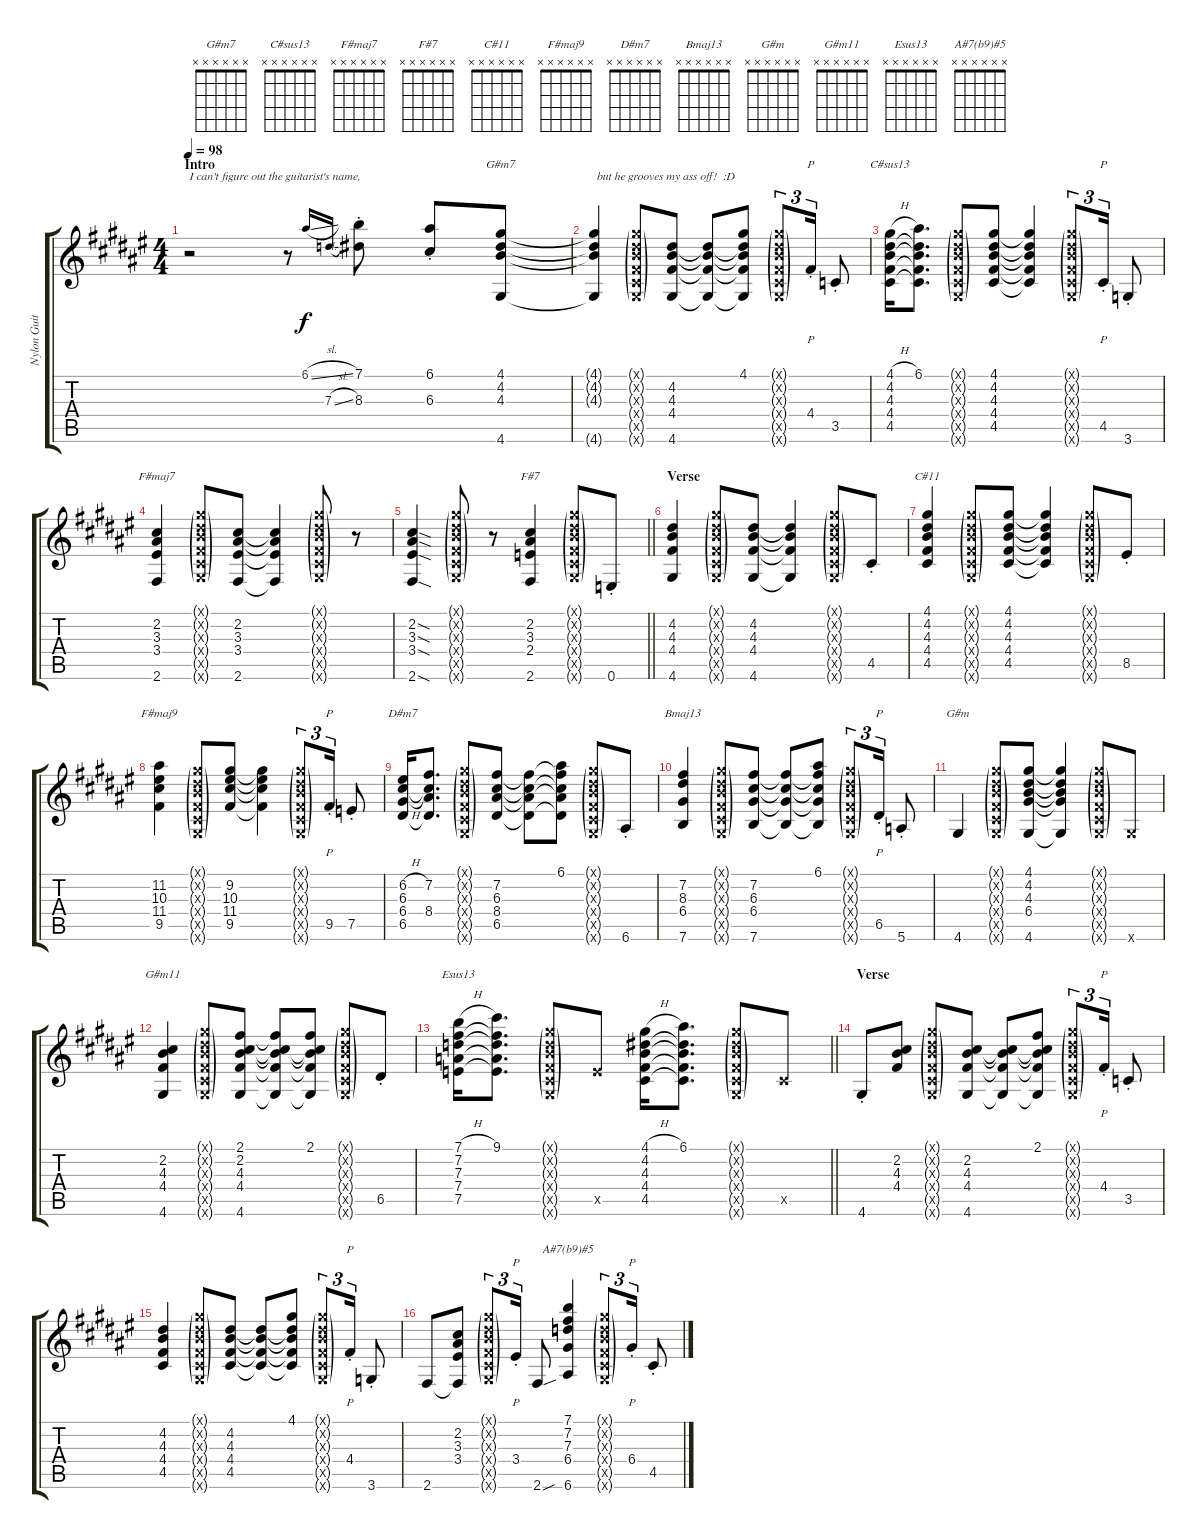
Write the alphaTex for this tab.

\track ("Nylon Guitar" "Nylon Guit") {instrument acousticguitarnylon}
\staff {score tabs}
\tuning (E4 B3 G3 D3 A2 E2) {hide}
\chord ("G#m7" x x x x x x)
\chord ("C#sus13" x x x x x x)
\chord ("F#maj7" x x x x x x)
\chord ("F#7" x x x x x x)
\chord ("C#11" x x x x x x)
\chord ("F#maj9" x x x x x x)
\chord ("D#m7" x x x x x x)
\chord ("Bmaj13" x x x x x x)
\chord ("G#m" x x x x x x)
\chord ("G#m11" x x x x x x)
\chord ("Esus13" x x x x x x)
\chord ("A#7(b9)#5" x x x x x x)
\ts (4 4)
\section ("" "Intro")
\tempo 98
\clef g2
\ks f#
r.2{txt "I can't figure out the guitarist's name," dy f instrument acousticguitarnylon} r.8 6.1{sl}.16{gr onbeat} 7.3{sl}.16{gr onbeat} (7.1{st} 8.3{st}).8 (6.1{st} 6.3{st}).8 (4.1 4.2 4.3 4.6).8{ch "G#m7"} |
(4.1{t} 4.2{t} 4.3{t} 4.6{t}).4{txt " but he grooves my ass off!  :D"} (4.1{g x} 4.2{g x} 4.3{g x} 4.4{g x} 4.5{g x} 4.6{g x}).8 (4.2 4.3 4.4 4.6).8 (4.2{t} 4.3{t} 4.4{t} 4.6{t}).8 (4.1 4.2{t} 4.3{t} 4.4{t} 4.6{t}).8 (4.1{g x} 4.2{g x} 4.3{g x} 4.4{g x} 4.5{g x} 4.6{g x}).8{tu (3 2)} 4.4{st}.16{p tu (3 2)} 3.5{st}.8 |
(4.1{h} 4.2 4.3 4.4 4.5).16{ch "C#sus13"} (6.1 4.2{t} 4.3{t} 4.4{t} 4.5{t}).8{d} (4.1{g x} 4.2{g x} 4.3{g x} 4.4{g x} 4.5{g x} 4.6{g x}).8 (4.1 4.2 4.3 4.4 4.5).8 (4.1{t} 4.2{t} 4.3{t} 4.4{t} 4.5{t}).4 (4.1{g x} 4.2{g x} 4.3{g x} 4.4{g x} 4.5{g x} 4.6{g x}).8{tu (3 2)} 4.5{st}.16{p tu (3 2)} 3.6{st}.8 |
(2.2 3.3 3.4 2.6).4{ch "F#maj7"} (4.1{g x} 4.2{g x} 4.3{g x} 4.4{g x} 4.5{g x} 4.6{g x}).8 (2.2 3.3 3.4 2.6).8 (2.2{t} 3.3{t} 3.4{t} 2.6{t}).4 (4.1{g x} 4.2{g x} 4.3{g x} 4.4{g x} 4.5{g x} 4.6{g x}).8 r.8 |
\barLineRight lightlight
(2.2{sod} 3.3{sod} 3.4{sod} 2.6{sod}).4 (4.1{g x} 4.2{g x} 4.3{g x} 4.4{g x} 4.5{g x} 4.6{g x}).8 r.8 (2.2 3.3 2.4 2.6).4{ch "F#7"} (4.1{g x} 4.2{g x} 4.3{g x} 4.4{g x} 4.5{g x} 4.6{g x}).8 0.6{st}.8 |
\section ("" "Verse")
(4.2 4.3 4.4 4.6).4 (4.1{g x} 4.2{g x} 4.3{g x} 4.4{g x} 4.5{g x} 4.6{g x}).8 (4.2 4.3 4.4 4.6).8 (4.2{t} 4.3{t} 4.4{t} 4.6{t}).4 (4.1{g x} 4.2{g x} 4.3{g x} 4.4{g x} 4.5{g x} 4.6{g x}).8 4.5{st}.8 |
(4.1 4.2 4.3 4.4 4.5).4{ch "C#11"} (4.1{g x} 4.2{g x} 4.3{g x} 4.4{g x} 4.5{g x} 4.6{g x}).8 (4.1 4.2 4.3 4.4 4.5).8 (4.1{t} 4.2{t} 4.3{t} 4.4{t} 4.5{t}).4 (4.1{g x} 4.2{g x} 4.3{g x} 4.4{g x} 4.5{g x} 4.6{g x}).8 8.5{st}.8 |
(11.2 10.3 11.4 9.5).4{ch "F#maj9"} (4.1{g x} 4.2{g x} 4.3{g x} 4.4{g x} 4.5{g x} 4.6{g x}).8 (9.2 10.3 11.4 9.5).8 (9.2{t} 10.3{t} 11.4{t} 9.5{t}).4 (4.1{g x} 4.2{g x} 4.3{g x} 4.4{g x} 4.5{g x} 4.6{g x}).8{tu (3 2)} 9.5{st}.16{p tu (3 2)} 7.5{st}.8 |
(6.2{h} 6.3 6.4{h} 6.5).16{ch "D#m7"} (7.2 6.3{t} 8.4 6.5{t}).8{d} (4.1{g x} 4.2{g x} 4.3{g x} 4.4{g x} 4.5{g x} 4.6{g x}).8 (7.2 6.3 8.4 6.5).8 (7.2{t} 6.3{t} 8.4{t} 6.5{t}).8 (6.1 7.2{t} 6.3{t} 8.4{t} 6.5{t}).8 (4.1{g x} 4.2{g x} 4.3{g x} 4.4{g x} 4.5{g x} 4.6{g x}).8 6.6{st}.8 |
(7.2 8.3 6.4 7.6).4{ch "Bmaj13"} (4.1{g x} 4.2{g x} 4.3{g x} 4.4{g x} 4.5{g x} 4.6{g x}).8 (7.2 6.3 6.4 7.6).8 (7.2{t} 6.3{t} 6.4{t} 7.6{t}).8 (6.1 7.2{t} 6.3{t} 6.4{t} 7.6{t}).8 (4.1{g x} 4.2{g x} 4.3{g x} 4.4{g x} 4.5{g x} 4.6{g x}).8{tu (3 2)} 6.5{st}.16{p tu (3 2)} 5.6{st}.8 |
4.6.4{ch "G#m"} (4.1{g x} 4.2{g x} 4.3{g x} 4.4{g x} 4.5{g x} 4.6{g x}).8 (4.1 4.2 4.3 6.4 4.6).8 (4.1{t} 4.2{t} 4.3{t} 6.4{t} 4.6{t}).4 (4.1{g x} 4.2{g x} 4.3{g x} 4.4{g x} 4.5{g x} 4.6{g x}).8 4.6{x}.8 |
(2.2 4.3 4.4 4.6).4{ch "G#m11"} (4.1{g x} 4.2{g x} 4.3{g x} 4.4{g x} 4.5{g x} 4.6{g x}).8 (2.1 2.2 4.3 4.4 4.6).8 (2.1{t} 2.2{t} 4.3{t} 4.4{t} 4.6{t}).8 (2.1 2.2{t} 4.3{t} 4.4{t} 4.6{t}).8 (4.1{g x} 4.2{g x} 4.3{g x} 4.4{g x} 4.5{g x} 4.6{g x}).8 6.5{st}.8 |
\barLineRight lightlight
(7.1{h} 7.2 7.3 7.4 7.5).16{ch "Esus13"} (9.1 7.2{t} 7.3{t} 7.4{t} 7.5{t}).8{d} (4.1{g x} 3.2{g x} 4.3{g x} 4.4{g x} 4.5{g x} 4.6{g x}).8 7.5{x}.8 (4.1{h} 4.2 4.3 4.4 4.5).16 (6.1 4.2{t} 4.3{t} 4.4{t} 4.5{t}).8{d} (4.1{g x} 4.2{g x} 4.3{g x} 4.4{g x} 4.5{g x} 4.6{g x}).8 4.5{x}.8 |
\section ("" "Verse")
4.6{st}.8 (2.2 4.3 4.4).8 (4.1{g x} 4.2{g x} 4.3{g x} 4.4{g x} 4.5{g x} 4.6{g x}).8 (2.2 4.3 4.4 4.6).8 (2.2{t} 4.3{t} 4.4{t} 4.6{t}).8 (2.1 2.2{t} 4.3{t} 4.4{t} 4.6{t}).8 (4.1{g x} 4.2{g x} 4.3{g x} 4.4{g x} 4.5{g x} 4.6{g x}).8{tu (3 2)} 4.4{st}.16{p tu (3 2)} 3.5{st}.8 |
(4.2 4.3 4.4 4.5).4 (4.1{g x} 4.2{g x} 4.3{g x} 4.4{g x} 4.5{g x} 4.6{g x}).8 (4.2 4.3 4.4 4.5).8 (4.2{t} 4.3{t} 4.4{t} 4.5{t}).8 (4.1 4.2{t} 4.3{t} 4.4{t} 4.5{t}).8 (4.1{g x} 4.2{g x} 4.3{g x} 4.4{g x} 4.5{g x} 4.6{g x}).8{tu (3 2)} 4.4{st}.16{p tu (3 2)} 3.6{st}.8 |
2.6.8 (2.2 3.3 3.4 2.6{t}).8 (4.1{g x} 4.2{g x} 4.3{g x} 4.4{g x} 4.5{g x} 4.6{g x}).8{tu (3 2)} 3.4{st}.16{p tu (3 2)} 2.6{sou}.8 (7.1 7.2 7.3 6.4 6.6).4{ch "A#7(b9)#5"} (4.1{g x} 3.2{g x} 4.3{g x} 4.4{g x} 4.5{g x} 4.6{g x}).8{tu (3 2)} 6.4{st}.16{p tu (3 2)} 4.5{st}.8
